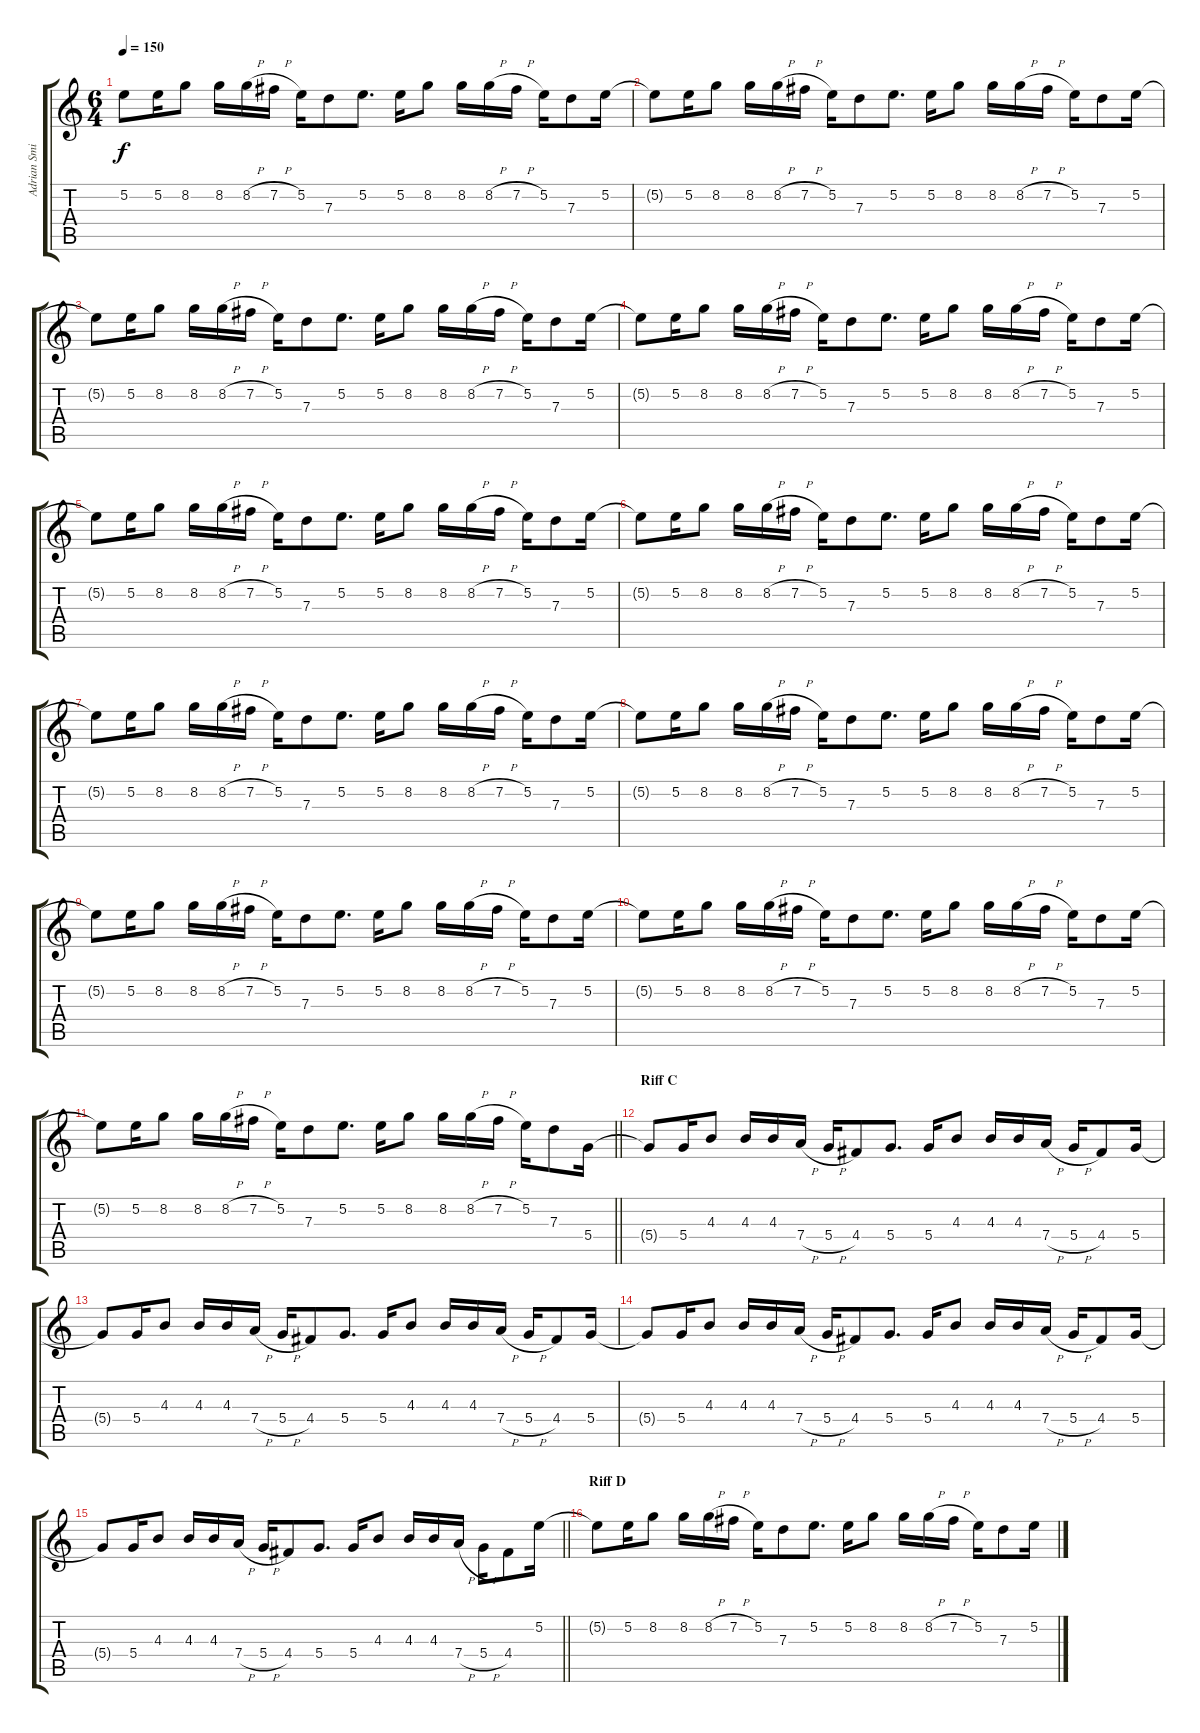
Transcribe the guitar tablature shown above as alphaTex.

\track ("Adrian Smith" "Adrian Smi") {instrument distortionguitar}
\staff {score tabs}
\tuning (E4 B3 G3 D3 A2 E2) {hide}
\ts (6 4)
\tempo 150
\clef g2
\ks c
5.2{t}.8{dy f} 5.2.16 8.2.8 8.2.16 8.2{h}.16 7.2{h}.16 5.2.16 7.3.8 5.2.8{d} 5.2.16 8.2.8 8.2.16 8.2{h}.16 7.2{h}.16 5.2.16 7.3.8 5.2.16 |
5.2{t}.8 5.2.16 8.2.8 8.2.16 8.2{h}.16 7.2{h}.16 5.2.16 7.3.8 5.2.8{d} 5.2.16 8.2.8 8.2.16 8.2{h}.16 7.2{h}.16 5.2.16 7.3.8 5.2.16 |
5.2{t}.8 5.2.16 8.2.8 8.2.16 8.2{h}.16 7.2{h}.16 5.2.16 7.3.8 5.2.8{d} 5.2.16 8.2.8 8.2.16 8.2{h}.16 7.2{h}.16 5.2.16 7.3.8 5.2.16 |
5.2{t}.8 5.2.16 8.2.8 8.2.16 8.2{h}.16 7.2{h}.16 5.2.16 7.3.8 5.2.8{d} 5.2.16 8.2.8 8.2.16 8.2{h}.16 7.2{h}.16 5.2.16 7.3.8 5.2.16 |
5.2{t}.8 5.2.16 8.2.8 8.2.16 8.2{h}.16 7.2{h}.16 5.2.16 7.3.8 5.2.8{d} 5.2.16 8.2.8 8.2.16 8.2{h}.16 7.2{h}.16 5.2.16 7.3.8 5.2.16 |
5.2{t}.8 5.2.16 8.2.8 8.2.16 8.2{h}.16 7.2{h}.16 5.2.16 7.3.8 5.2.8{d} 5.2.16 8.2.8 8.2.16 8.2{h}.16 7.2{h}.16 5.2.16 7.3.8 5.2.16 |
5.2{t}.8 5.2.16 8.2.8 8.2.16 8.2{h}.16 7.2{h}.16 5.2.16 7.3.8 5.2.8{d} 5.2.16 8.2.8 8.2.16 8.2{h}.16 7.2{h}.16 5.2.16 7.3.8 5.2.16 |
5.2{t}.8 5.2.16 8.2.8 8.2.16 8.2{h}.16 7.2{h}.16 5.2.16 7.3.8 5.2.8{d} 5.2.16 8.2.8 8.2.16 8.2{h}.16 7.2{h}.16 5.2.16 7.3.8 5.2.16 |
5.2{t}.8 5.2.16 8.2.8 8.2.16 8.2{h}.16 7.2{h}.16 5.2.16 7.3.8 5.2.8{d} 5.2.16 8.2.8 8.2.16 8.2{h}.16 7.2{h}.16 5.2.16 7.3.8 5.2.16 |
5.2{t}.8 5.2.16 8.2.8 8.2.16 8.2{h}.16 7.2{h}.16 5.2.16 7.3.8 5.2.8{d} 5.2.16 8.2.8 8.2.16 8.2{h}.16 7.2{h}.16 5.2.16 7.3.8 5.2.16 |
\barLineRight lightlight
5.2{t}.8 5.2.16 8.2.8 8.2.16 8.2{h}.16 7.2{h}.16 5.2.16 7.3.8 5.2.8{d} 5.2.16 8.2.8 8.2.16 8.2{h}.16 7.2{h}.16 5.2.16 7.3.8 5.4.16 |
\section ("" "Riff C")
5.4{t}.8 5.4.16 4.3.8 4.3.16 4.3.16 7.4{h}.16 5.4{h}.16 4.4.8 5.4.8{d} 5.4.16 4.3.8 4.3.16 4.3.16 7.4{h}.16 5.4{h}.16 4.4.8 5.4.16 |
5.4{t}.8 5.4.16 4.3.8 4.3.16 4.3.16 7.4{h}.16 5.4{h}.16 4.4.8 5.4.8{d} 5.4.16 4.3.8 4.3.16 4.3.16 7.4{h}.16 5.4{h}.16 4.4.8 5.4.16 |
5.4{t}.8 5.4.16 4.3.8 4.3.16 4.3.16 7.4{h}.16 5.4{h}.16 4.4.8 5.4.8{d} 5.4.16 4.3.8 4.3.16 4.3.16 7.4{h}.16 5.4{h}.16 4.4.8 5.4.16 |
\barLineRight lightlight
5.4{t}.8 5.4.16 4.3.8 4.3.16 4.3.16 7.4{h}.16 5.4{h}.16 4.4.8 5.4.8{d} 5.4.16 4.3.8 4.3.16 4.3.16 7.4{h}.16 5.4{h}.16 4.4.8 5.2.16{volume 13 balance 4} |
\section ("" "Riff D")
5.2{t}.8{volume 13 balance 4} 5.2.16 8.2.8 8.2.16 8.2{h}.16 7.2{h}.16 5.2.16 7.3.8 5.2.8{d} 5.2.16 8.2.8 8.2.16 8.2{h}.16 7.2{h}.16 5.2.16 7.3.8 5.2.16
